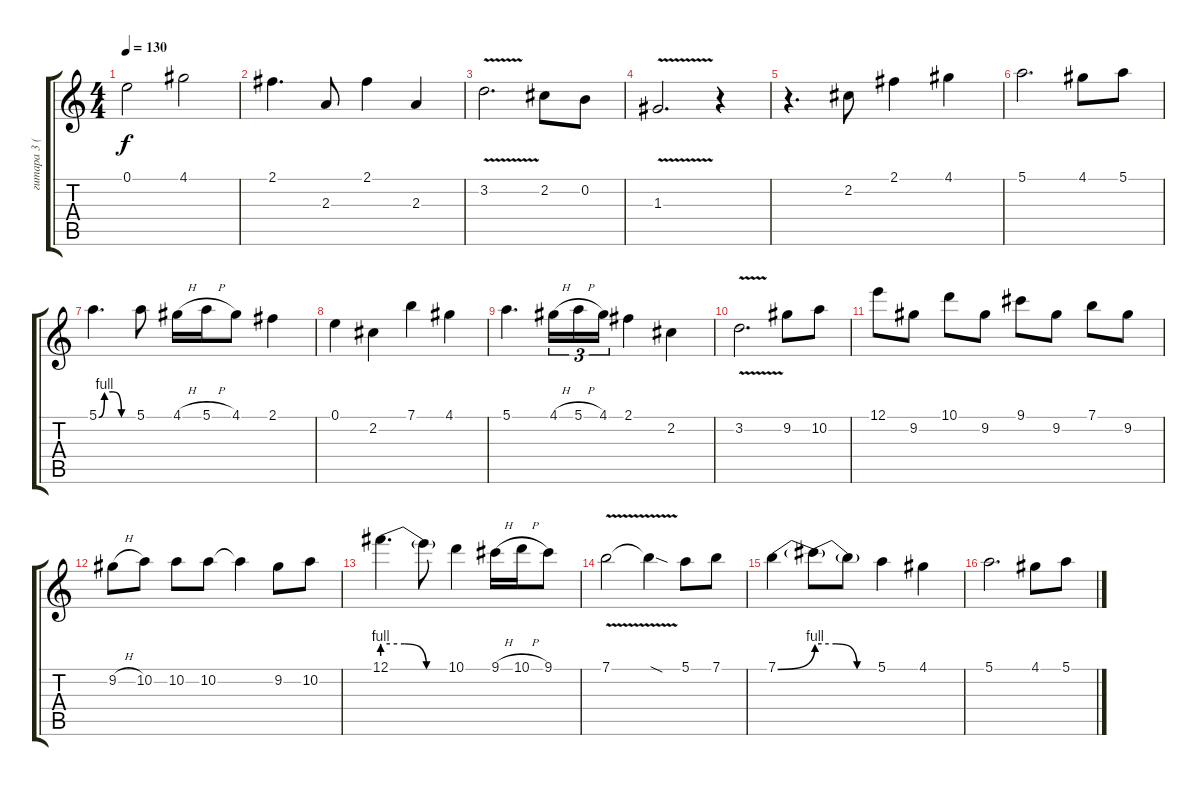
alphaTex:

\track ("гитара 3 (соло)" "гитара 3 (") {instrument distortionguitar}
\staff {score tabs}
\tuning (E4 B3 G3 D3 A2 E2) {hide}
\ts (4 4)
\tempo 130
\clef g2
\ks c
0.1.2{dy f} 4.1.2 |
2.1.4{d} 2.3.8 2.1.4 2.3.4 |
3.2{v}.2{d} 2.2.8 0.2.8 |
1.3{v}.2{d} r.4 |
r.4{d} 2.2.8 2.1.4 4.1.4 |
5.1.2{d} 4.1.8 5.1.8 |
5.1{be (custom 0 0 10 4 25 4 40 0 60 0)}.4{d} 5.1.8 4.1{h}.16 5.1{h}.16 4.1.8 2.1.4 |
0.1.4 2.2.4 7.1.4 4.1.4 |
5.1.4{d} 4.1{h}.16{tu (3 2)} 5.1{h}.16{tu (3 2)} 4.1.16{tu (3 2)} 2.1.4 2.2.4 |
3.2{v}.2{d} 9.2.8 10.2.8 |
12.1.8 9.2.8 10.1.8 9.2.8 9.1.8 9.2.8 7.1.8 9.2.8 |
9.2{h}.8 10.2.8 10.2.8 10.2.8 10.2{t}.4 9.2.8 10.2.8 |
12.1{be (custom 0 4 20 4 40 0 60 0)}.4{d} 12.1{t}.8 10.1.4 9.1{h}.16 10.1{h}.16 9.1.8 |
7.1{v}.2 7.1{sod t}.4 5.1.8 7.1.8 |
7.1{be (bend 0 0 60 4)}.4 7.1{be (custom 0 4 20 4 40 0 60 0) t}.8 7.1{t}.8 5.1.4 4.1.4 |
5.1.2{d} 4.1.8 5.1.8
